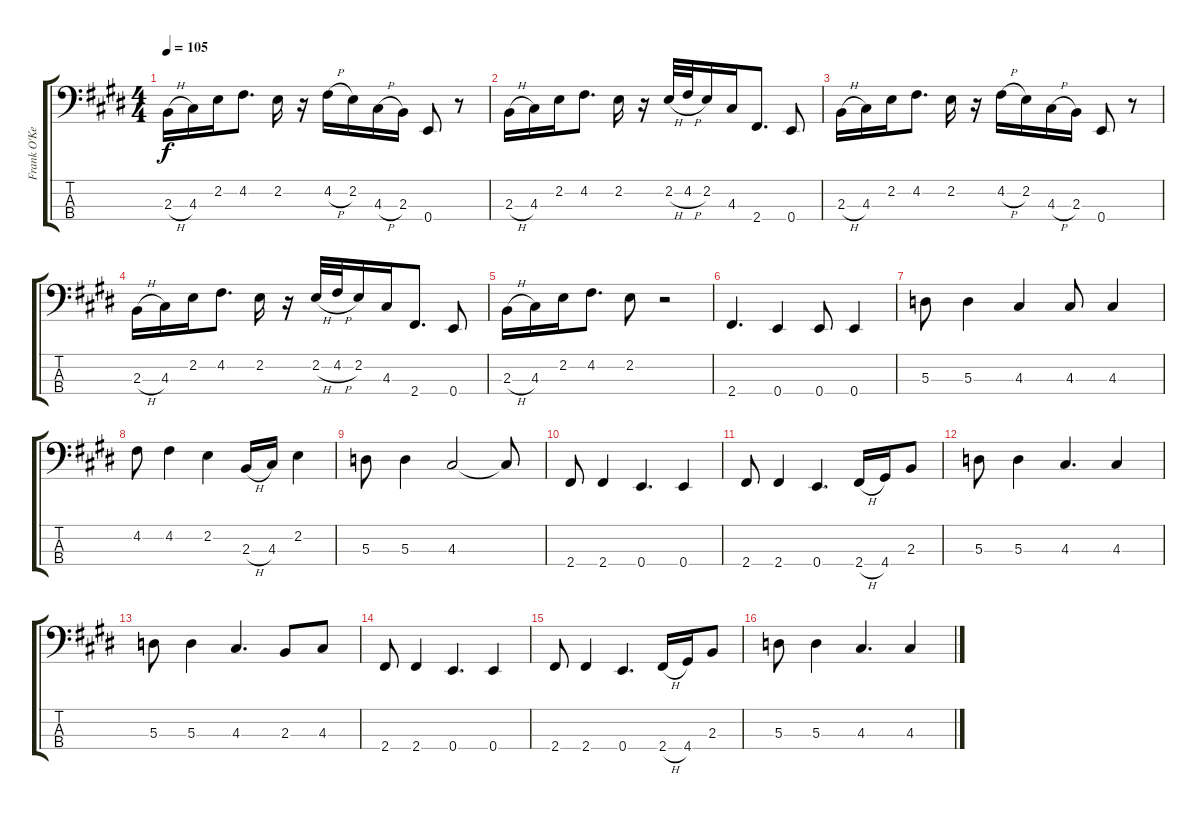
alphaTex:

\track ("Frank O'Keefe Bass" "Frank O'Ke") {instrument electricbassfinger}
\staff {score tabs}
\tuning (G2 D2 A1 E1) {hide}
\ts (4 4)
\tempo 105
\clef f4
\ks e
2.3{h}.16{dy f} 4.3.16 2.2.16 4.2.8{d} 2.2.16 r.16 4.2{h}.16 2.2.16 4.3{h}.16 2.3.16 0.4.8 r.8 |
2.3{h}.16 4.3.16 2.2.16 4.2.8{d} 2.2.16 r.16 2.2{h}.32 4.2{h}.32 2.2.16 4.3.16 2.4.8{d} 0.4.8 |
2.3{h}.16 4.3.16 2.2.16 4.2.8{d} 2.2.16 r.16 4.2{h}.16 2.2.16 4.3{h}.16 2.3.16 0.4.8 r.8 |
2.3{h}.16 4.3.16 2.2.16 4.2.8{d} 2.2.16 r.16 2.2{h}.32 4.2{h}.32 2.2.16 4.3.16 2.4.8{d} 0.4.8 |
2.3{h}.16 4.3.16 2.2.16 4.2.8{d} 2.2.8 r.2 |
2.4.4{d} 0.4.4 0.4.8 0.4.4 |
5.3.8 5.3.4 4.3.4 4.3.8 4.3.4 |
4.2.8 4.2.4 2.2.4 2.3{h}.16 4.3.16 2.2.4 |
5.3.8 5.3.4 4.3.2 4.3{t}.8 |
2.4.8 2.4.4 0.4.4{d} 0.4.4 |
2.4.8 2.4.4 0.4.4{d} 2.4{h}.16 4.4.16 2.3.8 |
5.3.8 5.3.4 4.3.4{d} 4.3.4 |
5.3.8 5.3.4 4.3.4{d} 2.3.8 4.3.8 |
2.4.8 2.4.4 0.4.4{d} 0.4.4 |
2.4.8 2.4.4 0.4.4{d} 2.4{h}.16 4.4.16 2.3.8 |
5.3.8 5.3.4 4.3.4{d} 4.3.4
